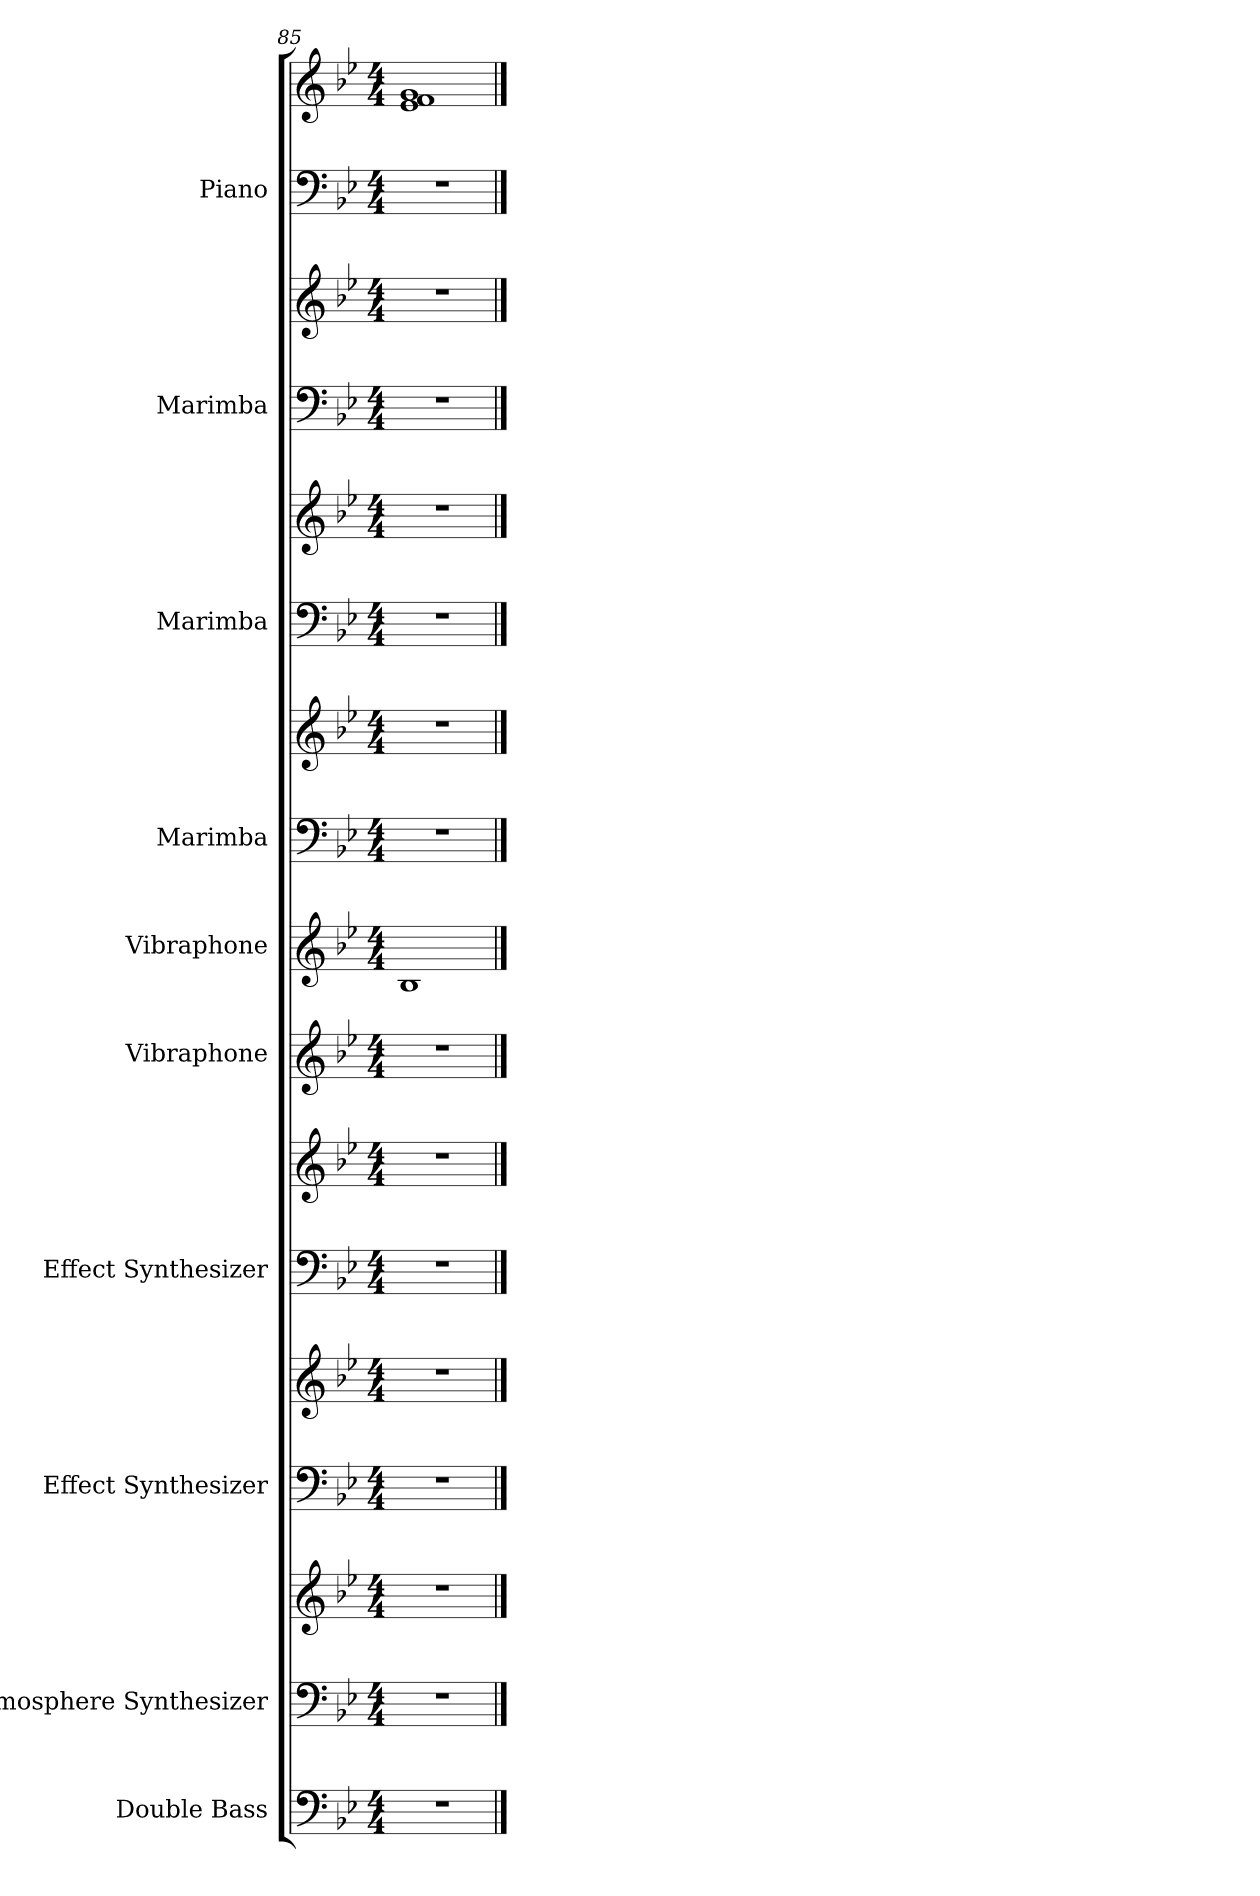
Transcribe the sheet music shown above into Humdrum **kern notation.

**kern	**kern	**kern	**kern	**kern	**kern	**kern	**kern	**kern	**kern	**kern	**kern	**kern	**kern	**kern	**kern	**kern
*part10	*part9	*part9	*part8	*part8	*part7	*part7	*part6	*part5	*part4	*part4	*part3	*part3	*part2	*part2	*part1	*part1
*staff17	*staff16	*staff15	*staff14	*staff13	*staff12	*staff11	*staff10	*staff9	*staff8	*staff7	*staff6	*staff5	*staff4	*staff3	*staff2	*staff1
*I"Double Bass	*I"Atmosphere Synthesizer	*	*I"Effect Synthesizer	*	*I"Effect Synthesizer	*	*I"Vibraphone	*I"Vibraphone	*I"Marimba	*	*I"Marimba	*	*I"Marimba	*	*I"Piano	*
*I'Db.	*I'Synth.	*	*I'Synth.	*	*I'Synth.	*	*I'Vib.	*I'Vib.	*I'Mrm.	*	*I'Mrm.	*	*I'Mrm.	*	*I'Pno.	*
*clefF4	*clefF4	*clefG2	*clefF4	*clefG2	*clefF4	*clefG2	*clefG2	*clefG2	*clefF4	*clefG2	*clefF4	*clefG2	*clefF4	*clefG2	*clefF4	*clefG2
*ITrd7c12	*	*	*	*	*	*	*	*	*	*	*	*	*	*	*	*
*k[b-e-]	*k[b-e-]	*k[b-e-]	*k[b-e-]	*k[b-e-]	*k[b-e-]	*k[b-e-]	*k[b-e-]	*k[b-e-]	*k[b-e-]	*k[b-e-]	*k[b-e-]	*k[b-e-]	*k[b-e-]	*k[b-e-]	*k[b-e-]	*k[b-e-]
*M4/4	*M4/4	*M4/4	*M4/4	*M4/4	*M4/4	*M4/4	*M4/4	*M4/4	*M4/4	*M4/4	*M4/4	*M4/4	*M4/4	*M4/4	*M4/4	*M4/4
=85	=85	=85	=85	=85	=85	=85	=85	=85	=85	=85	=85	=85	=85	=85	=85	=85
1r	1r	1r	1r	1r	1r	1r	1r	1B-	1r	1r	1r	1r	1r	1r	1r	1e- 1f 1g
==	==	==	==	==	==	==	==	==	==	==	==	==	==	==	==	==
*-	*-	*-	*-	*-	*-	*-	*-	*-	*-	*-	*-	*-	*-	*-	*-	*-
